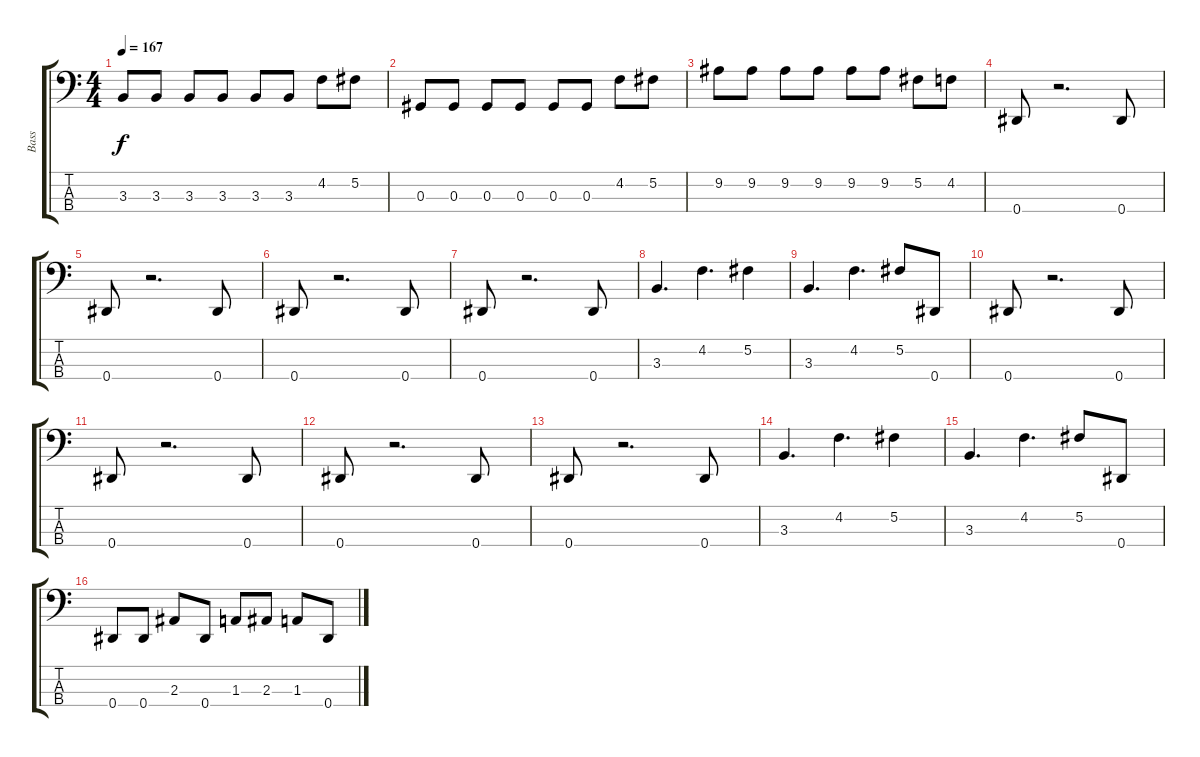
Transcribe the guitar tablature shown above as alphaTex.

\track ("Bass" "Bass") {instrument electricbasspick}
\staff {score tabs}
\tuning (Gb2 Db2 Ab1 Eb1) {hide}
\ts (4 4)
\tempo 167
\clef f4
\ks c
3.3.8{dy f} 3.3.8 3.3.8 3.3.8 3.3.8 3.3.8 4.2.8 5.2.8 |
0.3.8 0.3.8 0.3.8 0.3.8 0.3.8 0.3.8 4.2.8 5.2.8 |
9.2.8 9.2.8 9.2.8 9.2.8 9.2.8 9.2.8 5.2.8 4.2.8 |
0.4.8 r.2{d} 0.4.8 |
0.4.8 r.2{d} 0.4.8 |
0.4.8 r.2{d} 0.4.8 |
0.4.8 r.2{d} 0.4.8 |
3.3.4{d} 4.2.4{d} 5.2.4 |
3.3.4{d} 4.2.4{d} 5.2.8 0.4.8 |
0.4.8 r.2{d} 0.4.8 |
0.4.8 r.2{d} 0.4.8 |
0.4.8 r.2{d} 0.4.8 |
0.4.8 r.2{d} 0.4.8 |
3.3.4{d} 4.2.4{d} 5.2.4 |
3.3.4{d} 4.2.4{d} 5.2.8 0.4.8 |
0.4.8 0.4.8 2.3.8 0.4.8 1.3.8 2.3.8 1.3.8 0.4.8
